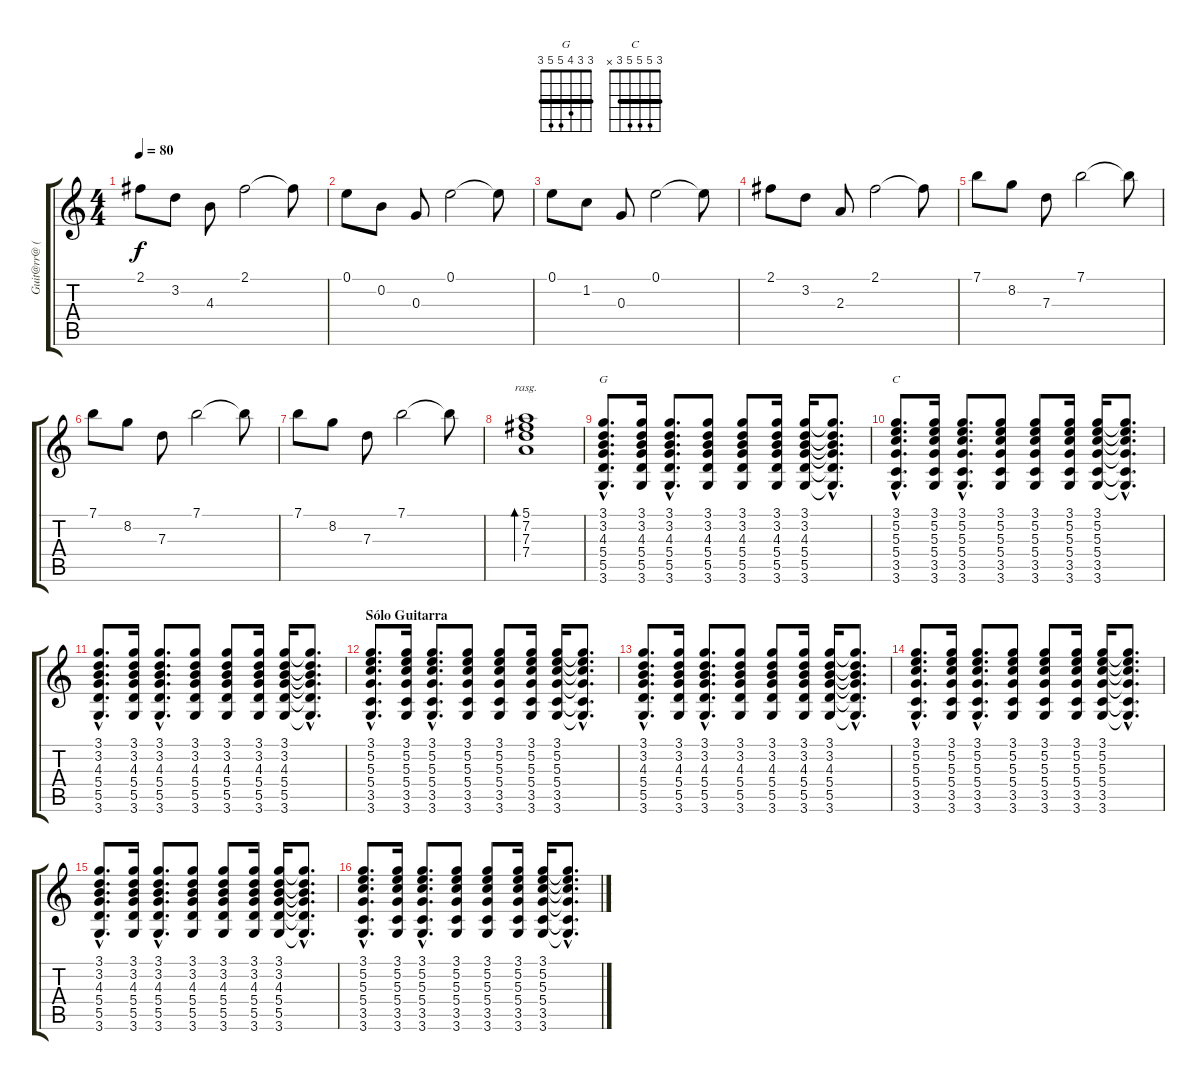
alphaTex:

\track ("Guit@rr@ (R@F@ Gutierrez)" "Guit@rr@ (") {instrument acousticguitarnylon}
\staff {score tabs}
\tuning (E4 B3 G3 D3 A2 E2) {hide}
\chord ("G" 3 3 4 5 5 3) {barre 3}
\chord ("C" 3 5 5 5 3 x) {barre 3}
\ts (4 4)
\tempo 80
\clef g2
\ks c
2.1.8{dy f} 3.2.8 4.3.8 2.1.2 2.1{t}.8 |
0.1.8 0.2.8 0.3.8 0.1.2 0.1{t}.8 |
0.1.8 1.2.8 0.3.8 0.1.2 0.1{t}.8 |
2.1.8 3.2.8 2.3.8 2.1.2 2.1{t}.8 |
7.1.8 8.2.8 7.3.8 7.1.2 7.1{t}.8 |
7.1.8 8.2.8 7.3.8 7.1.2 7.1{t}.8 |
7.1.8 8.2.8 7.3.8 7.1.2 7.1{t}.8 |
(5.1 7.2 7.3 7.4).1{bd 60 rasg ii} |
(3.1{hac} 3.2{hac} 4.3{hac} 5.4{hac} 5.5{hac} 3.6{hac}).8{d ch "G"} (3.1 3.2 4.3 5.4 5.5 3.6).16 (3.1{hac} 3.2{hac} 4.3{hac} 5.4{hac} 5.5{hac} 3.6{hac}).8{d} (3.1 3.2 4.3 5.4 5.5 3.6).8 (3.1 3.2 4.3 5.4 5.5 3.6).8 (3.1 3.2 4.3 5.4 5.5 3.6).16 (3.1 3.2 4.3 5.4 5.5 3.6).16 (3.1{hac t} 3.2{hac t} 4.3{hac t} 5.4{hac t} 5.5{hac t} 3.6{hac t}).8{d} |
(3.1{hac} 5.2{hac} 5.3{hac} 5.4{hac} 3.5{hac} 3.6{hac}).8{d ch "C"} (3.1 5.2 5.3 5.4 3.5 3.6).16 (3.1{hac} 5.2{hac} 5.3{hac} 5.4{hac} 3.5{hac} 3.6{hac}).8{d} (3.1 5.2 5.3 5.4 3.5 3.6).8 (3.1 5.2 5.3 5.4 3.5 3.6).8 (3.1 5.2 5.3 5.4 3.5 3.6).16 (3.1 5.2 5.3 5.4 3.5 3.6).16 (3.1{hac t} 5.2{hac t} 5.3{hac t} 5.4{hac t} 3.5{hac t} 3.6{hac t}).8{d} |
(3.1{hac} 3.2{hac} 4.3{hac} 5.4{hac} 5.5{hac} 3.6{hac}).8{d} (3.1 3.2 4.3 5.4 5.5 3.6).16 (3.1{hac} 3.2{hac} 4.3{hac} 5.4{hac} 5.5{hac} 3.6{hac}).8{d} (3.1 3.2 4.3 5.4 5.5 3.6).8 (3.1 3.2 4.3 5.4 5.5 3.6).8 (3.1 3.2 4.3 5.4 5.5 3.6).16 (3.1 3.2 4.3 5.4 5.5 3.6).16 (3.1{hac t} 3.2{hac t} 4.3{hac t} 5.4{hac t} 5.5{hac t} 3.6{hac t}).8{d} |
\section ("" "Sólo Guitarra")
(3.1{hac} 5.2{hac} 5.3{hac} 5.4{hac} 3.5{hac} 3.6{hac}).8{d} (3.1 5.2 5.3 5.4 3.5 3.6).16 (3.1{hac} 5.2{hac} 5.3{hac} 5.4{hac} 3.5{hac} 3.6{hac}).8{d} (3.1 5.2 5.3 5.4 3.5 3.6).8 (3.1 5.2 5.3 5.4 3.5 3.6).8 (3.1 5.2 5.3 5.4 3.5 3.6).16 (3.1 5.2 5.3 5.4 3.5 3.6).16 (3.1{hac t} 5.2{hac t} 5.3{hac t} 5.4{hac t} 3.5{hac t} 3.6{hac t}).8{d} |
(3.1{hac} 3.2{hac} 4.3{hac} 5.4{hac} 5.5{hac} 3.6{hac}).8{d} (3.1 3.2 4.3 5.4 5.5 3.6).16 (3.1{hac} 3.2{hac} 4.3{hac} 5.4{hac} 5.5{hac} 3.6{hac}).8{d} (3.1 3.2 4.3 5.4 5.5 3.6).8 (3.1 3.2 4.3 5.4 5.5 3.6).8 (3.1 3.2 4.3 5.4 5.5 3.6).16 (3.1 3.2 4.3 5.4 5.5 3.6).16 (3.1{hac t} 3.2{hac t} 4.3{hac t} 5.4{hac t} 5.5{hac t} 3.6{hac t}).8{d} |
(3.1{hac} 5.2{hac} 5.3{hac} 5.4{hac} 3.5{hac} 3.6{hac}).8{d} (3.1 5.2 5.3 5.4 3.5 3.6).16 (3.1{hac} 5.2{hac} 5.3{hac} 5.4{hac} 3.5{hac} 3.6{hac}).8{d} (3.1 5.2 5.3 5.4 3.5 3.6).8 (3.1 5.2 5.3 5.4 3.5 3.6).8 (3.1 5.2 5.3 5.4 3.5 3.6).16 (3.1 5.2 5.3 5.4 3.5 3.6).16 (3.1{hac t} 5.2{hac t} 5.3{hac t} 5.4{hac t} 3.5{hac t} 3.6{hac t}).8{d} |
(3.1{hac} 3.2{hac} 4.3{hac} 5.4{hac} 5.5{hac} 3.6{hac}).8{d} (3.1 3.2 4.3 5.4 5.5 3.6).16 (3.1{hac} 3.2{hac} 4.3{hac} 5.4{hac} 5.5{hac} 3.6{hac}).8{d} (3.1 3.2 4.3 5.4 5.5 3.6).8 (3.1 3.2 4.3 5.4 5.5 3.6).8 (3.1 3.2 4.3 5.4 5.5 3.6).16 (3.1 3.2 4.3 5.4 5.5 3.6).16 (3.1{hac t} 3.2{hac t} 4.3{hac t} 5.4{hac t} 5.5{hac t} 3.6{hac t}).8{d} |
(3.1{hac} 5.2{hac} 5.3{hac} 5.4{hac} 3.5{hac} 3.6{hac}).8{d} (3.1 5.2 5.3 5.4 3.5 3.6).16 (3.1{hac} 5.2{hac} 5.3{hac} 5.4{hac} 3.5{hac} 3.6{hac}).8{d} (3.1 5.2 5.3 5.4 3.5 3.6).8 (3.1 5.2 5.3 5.4 3.5 3.6).8 (3.1 5.2 5.3 5.4 3.5 3.6).16 (3.1 5.2 5.3 5.4 3.5 3.6).16 (3.1{hac t} 5.2{hac t} 5.3{hac t} 5.4{hac t} 3.5{hac t} 3.6{hac t}).8{d}
